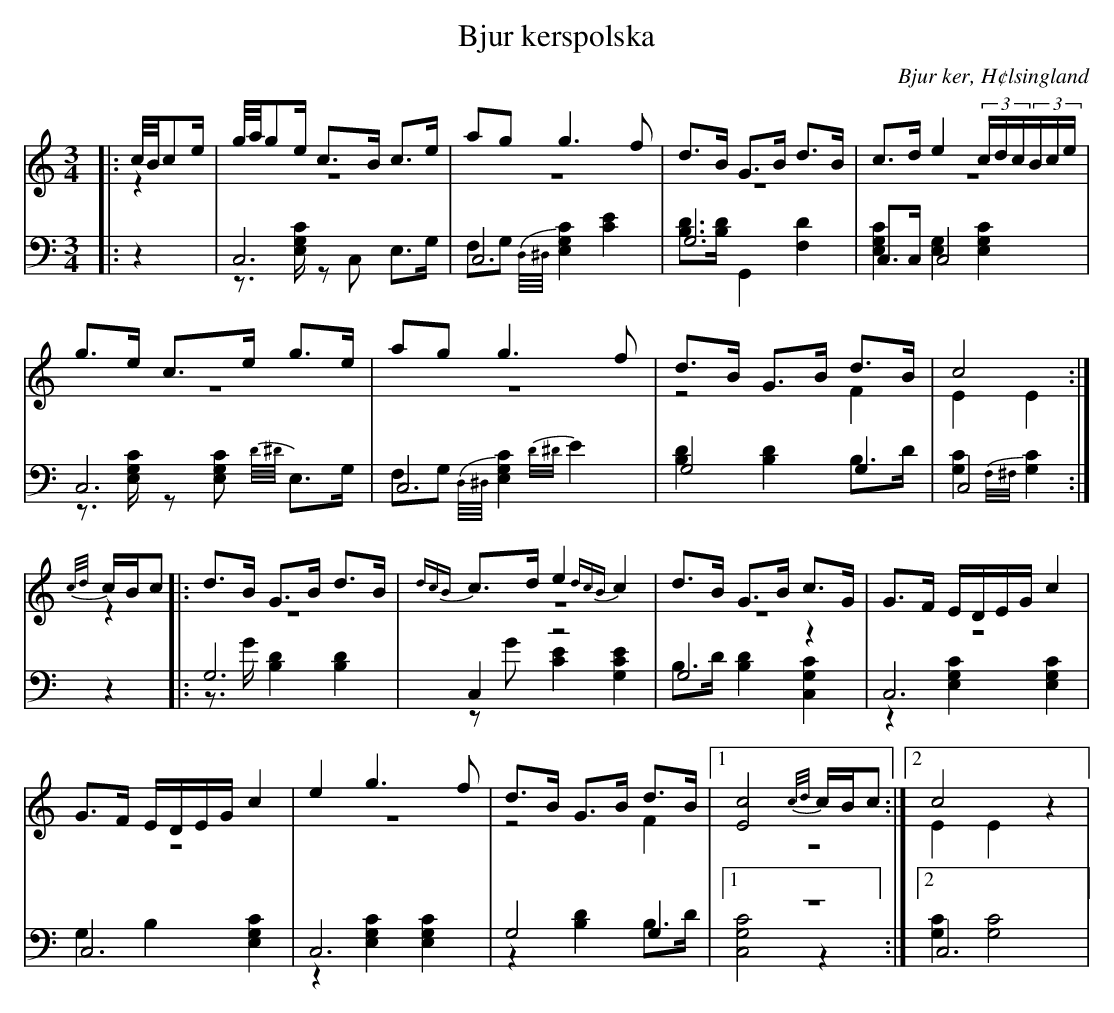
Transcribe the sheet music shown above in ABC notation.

X:1
T: Bjur kerspolska
O: Bjur ker, H¢lsingland
M: 3/4
L: 1/8
K: C
V:1
V:2 merge
V:3
V:4 merge
V:1
|:c//B//ce/|g//a//ge/ c>B c>e|ag g3 f|d>B G>B d>B|c>d e2 (3c/d/c/(3B/c/e/|
g>e c>e g>e|ag g3 f|d>B G>B d>B|c4:|
{c/d/}c/B/c |:d>B G>B d>B|{dcB}c>d e2 {dcB}c2|d>B G>B c>G|G>F E/D/E/G/ c2|
G>F E/D/E/G/ c2|e2 g3 f|d>B G>B d>B|1 [E4c4] {c/d/}c/B/c:|2 c4 z2|
V:2
|:z2|z6|z6|z6|z6|
z6|z6|z4 F2|E2 E2:|
z2|:z6|z6|z6|z6|
 z6|z6|z4 F2|1 z6:|2 E2 E2 z2|
V:3 clef=bass
|:z2|C,6|C,6|G,6|C,>C, C,4|
C,6|C,6|G,4 G,2|C,4:|
z2|:G,6|C,2 z4|G,4 z2|C,6|
 C,6|C,6|G,4 G,2|1 z6:|2 C,6|
V:4 clef=bass
|:z2|z>[E,G,C] zC, E,>G,|F,G, {D,//^D,//}[E,2G,2C2] [E2C2]|[B,D]>[B,D] G,,2 [F,2D2]|[E,2G,2C2] [E,2G,2] [E,2G,2C2]|
z>[E,G,C] z[E,G,C] {D//^D//}E,>G,|F,G, {D,//^D,//}[E,2G,2C2] {D/^D/}E2|[B,2D2] [B,2D2] B,>D|[G,2C2] {F,/^F,/}[G,2C2]:|
z2|:z>G [B,2D2] [B,2D2]|zG [C2E2] [G,2C2E2]|B,>D[B,2D2] [C,2G,2C2]|z2 [E,2G,2C2] [E,2G,2C2]|
G,2 B,2 [E,2G,2C2]|z2 [E,2G,2C2] [E,2G,2C2]|z2 [B,2D2] B,>D|1 [C,4G,4C4] z2:|2 [G,2C2] [G,4C4]|
